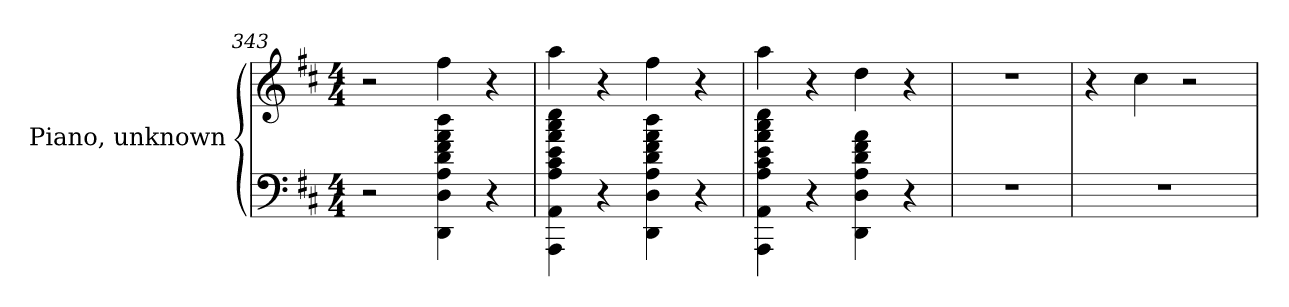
**kern	**kern
*part1	*part1
*staff2	*staff1
*I"Piano, unknown	*
*I'Pno.	*
*clefF4	*clefG2
*k[f#c#]	*k[f#c#]
*M4/4	*M4/4
=343	=343
2r	2r
4DD\ 4D\ 4A\ 4d\ 4f#\ 4a\ 4dd\	4ff#\
4r	4r
!!LO:PB:g=z
=344	=344
4AAA\ 4AA\ 4A\ 4c#\ 4e\ 4a\ 4cc#\ 4ee\	4aa\
4r	4r
4DD\ 4D\ 4A\ 4d\ 4f#\ 4a\ 4dd\	4ff#\
4r	4r
=345	=345
4AAA\ 4AA\ 4A\ 4c#\ 4e\ 4a\ 4cc#\ 4ee\	4aa\
4r	4r
4DD\ 4D\ 4A\ 4d\ 4f#\ 4a\	4dd\
4r	4r
=346	=346
1r	1r
=347	=347
1r	4r
.	4cc#\
.	2r
=	=
*-	*-
